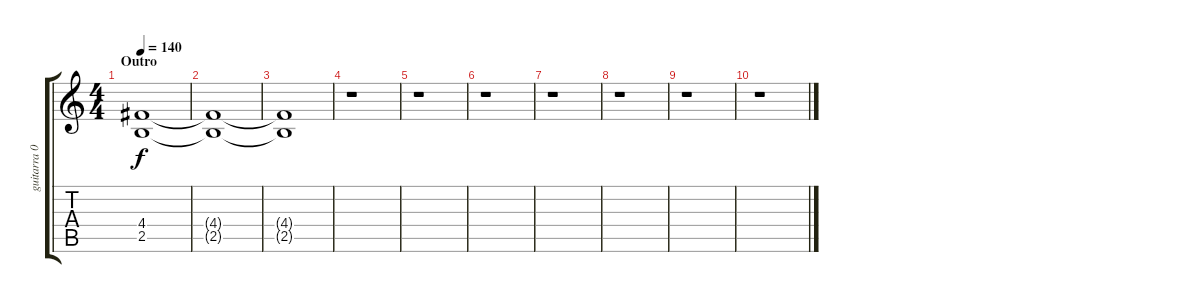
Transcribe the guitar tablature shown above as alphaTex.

\track ("guitarra 02" "guitarra 0") {instrument distortionguitar}
\staff {score tabs}
\tuning (E4 B3 G3 D3 A2 D2) {hide}
\ts (4 4)
\section ("" "Outro")
\tempo 140
\clef g2
\ks c
(4.4 2.5).1{dy f volume 0} |
(4.4{t} 2.5{t}).1 |
(4.4{t} 2.5{t}).1 |
r.1 |
r.1 |
r.1 |
r.1 |
r.1 |
r.1 |
r.1
